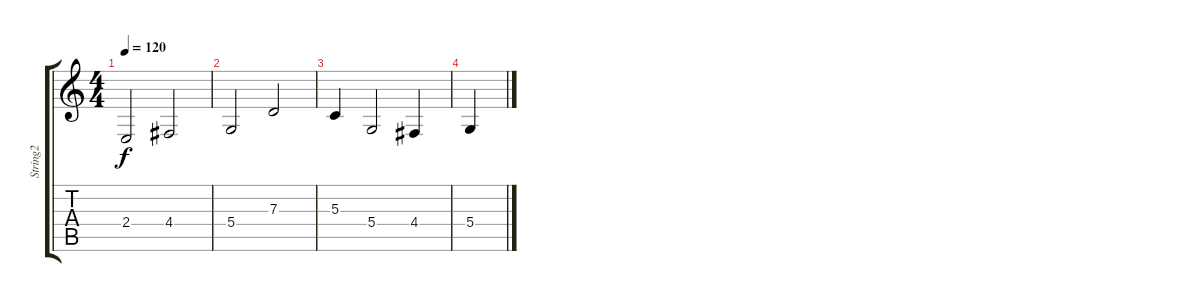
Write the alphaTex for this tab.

\track ("String2" "String2") {instrument stringensemble2}
\staff {score tabs}
\tuning (E4 B3 G3 D3 A2 E2) {hide}
\ts (4 4)
\tempo 120
\clef g2
\ks c
2.4.2{dy f} 4.4.2 |
5.4.2 7.3.2 |
5.3.4 5.4.2 4.4.4 |
5.4.4
